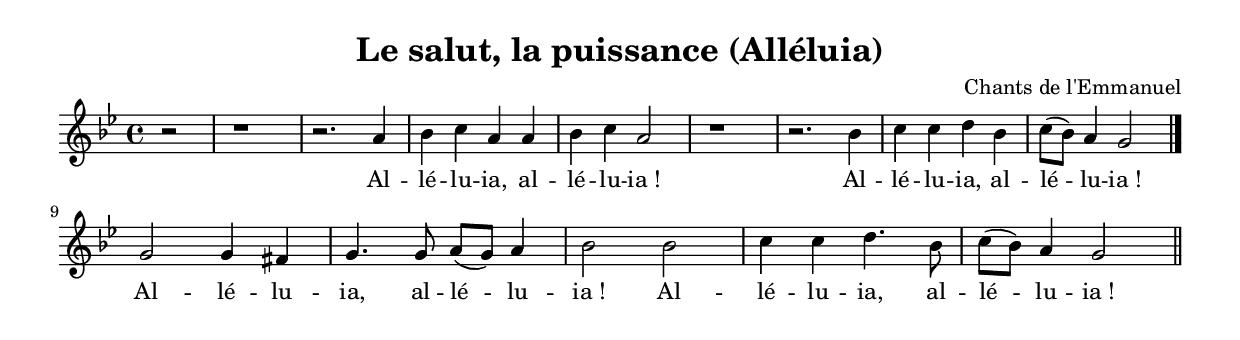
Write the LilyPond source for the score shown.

% Copyright 2012 - Alexandre Bourget
% $Id$
%
% Please use an UTF-8 enabled editor
%

\version "2.14.2"

\header {
    title = "Le salut, la puissance (Alléluia)"
    composer = "Chants de l'Emmanuel"
}

globals = {
  % attache les croches deux à deux.. et pas quatre à quatre ou toutes :)
  \key g \minor
  \time 4/4
}

sop = \context Voice = "sop"  \relative c'' {
  \globals

  \partial 2
  r2 r1 r2.
  a4 | bes c a a | bes c a2
  r1 r2.
  bes4 c c d bes | c8( bes) a4 g2 \bar "|." \break

  g2 g4 fis | g4. g8 a8( g) a4 | bes2
  bes | c4 c d4. bes8 | c8( bes) a4 g2 \bar "||"
}

coupletUn = \lyricmode {
  Al -- lé -- lu -- ia, al -- lé -- lu -- ia_!
  Al -- lé -- lu -- ia, al -- lé -- lu -- ia_!
  Al -- lé -- lu -- ia, al -- lé -- lu -- ia_!
  Al -- lé -- lu -- ia, al -- lé -- lu -- ia_!
}


#(set-global-staff-size 18)
colle = \override Lyrics.VerticalAxisGroup #'minimum-Y-extent = #'(-0 . 2.5)

\score {

  \new ChoirStaff <<
    \new Staff {
      \clef treble

      \sop
    }
    %\override Score.LyricText #'font-size = #+3
    \new Lyrics {
      \lyricsto "sop" {
        \colle
        \coupletUn
      }
    }
  >>


  \layout {
    papersize = "letter"
    indent = #0
    interscoreline = 0\mm
    %ragged-right = ##t
  }

  \midi {
    \context {
      \Score
      tempoWholesPerMinute = #(ly:make-moment 75 4)
      }
    }


}
\paper {
  between-system-space = 5\mm
}